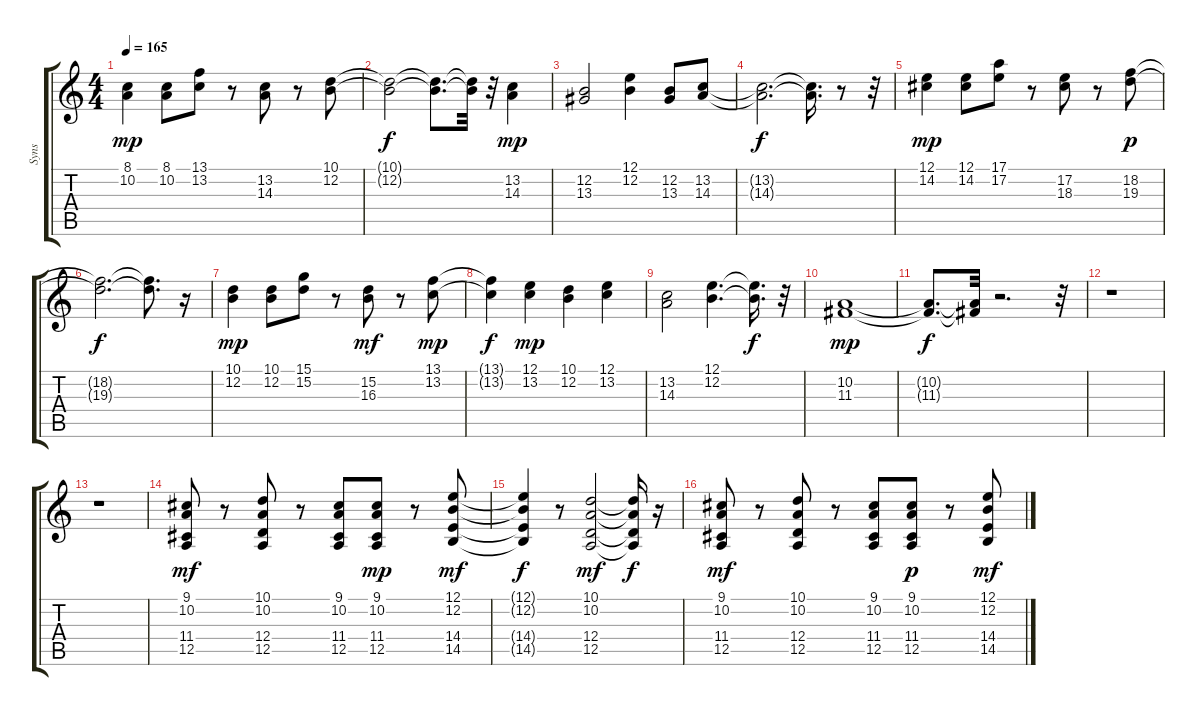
\track ("Syns" "Syns") {instrument lead2sawtooth}
\staff {score tabs}
\tuning (E4 B3 G3 D3 A2 E2) {hide}
\ts (4 4)
\tempo 165
\clef g2
\ks c
(8.1 10.2).4{dy mp} (8.1 10.2).8 (13.1 13.2).8 r.8 (13.2 14.3).8 r.8 (10.1 12.2).8 |
(10.1{t} 12.2{t}).2{dy f} (10.1{t} 12.2{t}).8{d} (10.1{t} 12.2{t}).32 r.32 (13.2 14.3).4{dy mp} |
(12.2 13.3).2 (12.1 12.2).4 (12.2 13.3).8 (13.2 14.3).8 |
(13.2{t} 14.3{t}).2{d dy f} (13.2{t} 14.3{t}).16{d} r.8 r.32 |
(12.1 14.2).4{dy mp} (12.1 14.2).8 (17.1 17.2).8 r.8 (17.2 18.3).8 r.8 (18.2 19.3).8{dy p} |
(18.2{t} 19.3{t}).2{d dy f} (18.2{t} 19.3{t}).8{d} r.16 |
(10.1 12.2).4{dy mp} (10.1 12.2).8 (15.1 15.2).8 r.8 (15.2 16.3).8{dy mf} r.8 (13.1 13.2).8{dy mp} |
(13.1{t} 13.2{t}).4{dy f} (12.1 13.2).4{dy mp} (10.1 12.2).4 (12.1 13.2).4 |
(13.2 14.3).2 (12.1 12.2).4{d} (12.1{t} 12.2{t}).16{d dy f} r.32 |
(10.2 11.3).1{dy mp} |
(10.2{t} 11.3{t}).8{d dy f} (10.2{t} 11.3{t}).32 r.2{d} r.32 |
r.1 |
r.1 |
(9.1 10.2 11.4 12.5).8{dy mf} r.8 (10.1 10.2 12.4 12.5).8 r.8 (9.1 10.2 11.4 12.5).8 (9.1 10.2 11.4 12.5).8{dy mp} r.8 (12.1 12.2 14.4 14.5).8{dy mf} |
(12.1{t} 12.2{t} 14.4{t} 14.5{t}).4{dy f} r.8 (10.1 10.2 12.4 12.5).2{dy mf} (10.1{t} 10.2{t} 12.4{t} 12.5{t}).16{dy f} r.16 |
(9.1 10.2 11.4 12.5).8{dy mf} r.8 (10.1 10.2 12.4 12.5).8 r.8 (9.1 10.2 11.4 12.5).8 (9.1 10.2 11.4 12.5).8{dy p} r.8 (12.1 12.2 14.4 14.5).8{dy mf}
